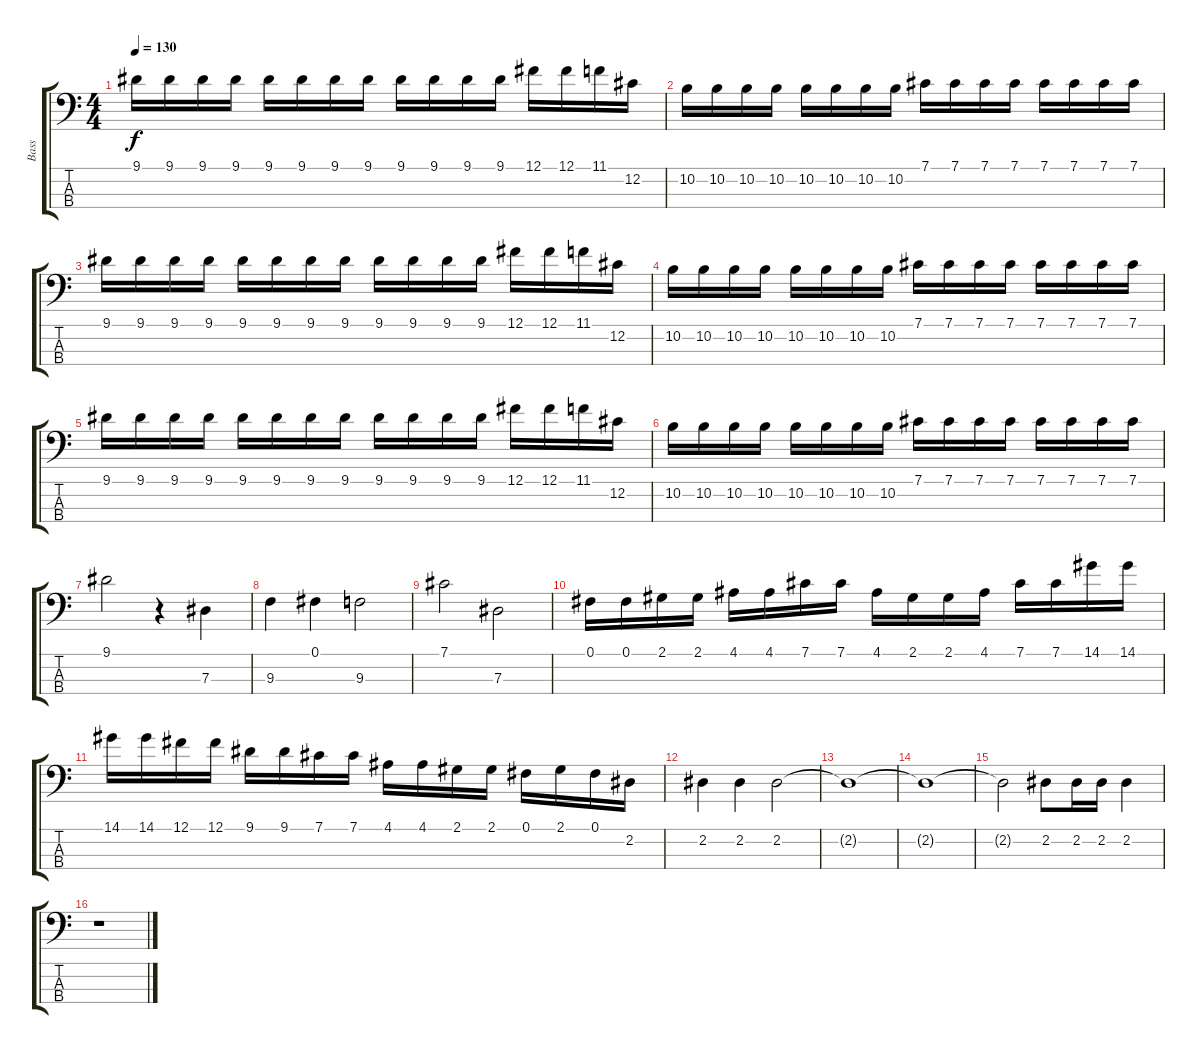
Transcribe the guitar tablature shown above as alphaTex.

\track ("Bass" "Bass") {instrument electricbasspick}
\staff {score tabs}
\tuning (Gb2 Db2 Ab1 Eb1) {hide}
\ts (4 4)
\tempo 130
\clef f4
\ks c
9.1.16{dy f} 9.1.16 9.1.16 9.1.16 9.1.16 9.1.16 9.1.16 9.1.16 9.1.16 9.1.16 9.1.16 9.1.16 12.1.16 12.1.16 11.1.16 12.2.16 |
10.2.16 10.2.16 10.2.16 10.2.16 10.2.16 10.2.16 10.2.16 10.2.16 7.1.16 7.1.16 7.1.16 7.1.16 7.1.16 7.1.16 7.1.16 7.1.16 |
9.1.16 9.1.16 9.1.16 9.1.16 9.1.16 9.1.16 9.1.16 9.1.16 9.1.16 9.1.16 9.1.16 9.1.16 12.1.16 12.1.16 11.1.16 12.2.16 |
10.2.16 10.2.16 10.2.16 10.2.16 10.2.16 10.2.16 10.2.16 10.2.16 7.1.16 7.1.16 7.1.16 7.1.16 7.1.16 7.1.16 7.1.16 7.1.16 |
9.1.16 9.1.16 9.1.16 9.1.16 9.1.16 9.1.16 9.1.16 9.1.16 9.1.16 9.1.16 9.1.16 9.1.16 12.1.16 12.1.16 11.1.16 12.2.16 |
10.2.16 10.2.16 10.2.16 10.2.16 10.2.16 10.2.16 10.2.16 10.2.16 7.1.16 7.1.16 7.1.16 7.1.16 7.1.16 7.1.16 7.1.16 7.1.16 |
9.1.2 r.4 7.3.4 |
9.3.4 0.1.4 9.3.2 |
7.1.2 7.3.2 |
0.1.16 0.1.16 2.1.16 2.1.16 4.1.16 4.1.16 7.1.16 7.1.16 4.1.16 2.1.16 2.1.16 4.1.16 7.1.16 7.1.16 14.1.16 14.1.16 |
14.1.16 14.1.16 12.1.16 12.1.16 9.1.16 9.1.16 7.1.16 7.1.16 4.1.16 4.1.16 2.1.16 2.1.16 0.1.16 2.1.16 0.1.16 2.2.16 |
2.2.4 2.2.4 2.2.2 |
2.2{t}.1 |
2.2{t}.1 |
2.2{t}.2 2.2.8 2.2.16 2.2.16 2.2.4 |
r.1
